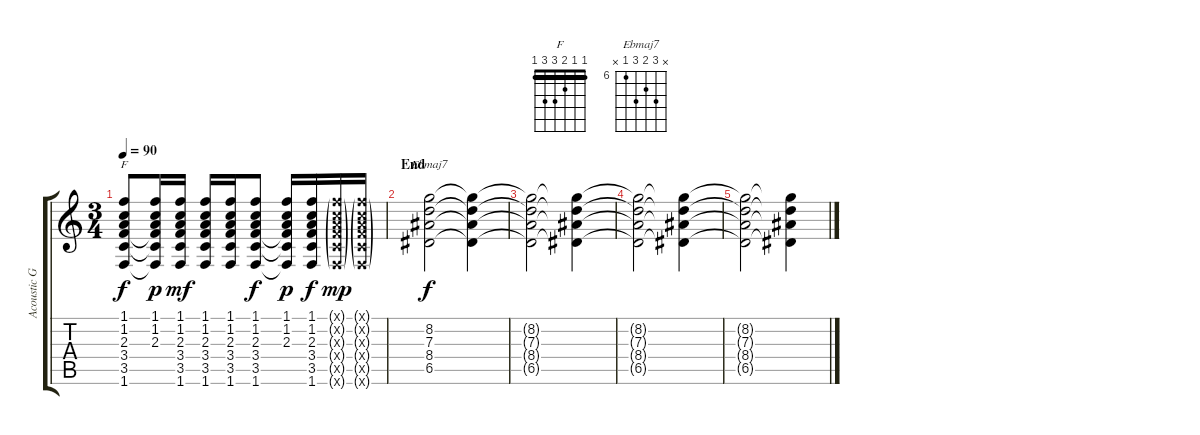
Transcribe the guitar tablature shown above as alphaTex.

\track ("Acoustic Guitar - John Frusciante" "Acoustic G") {instrument acousticguitarsteel}
\staff {score tabs}
\tuning (E4 B3 G3 D3 A2 E2) {hide}
\chord ("F" 1 1 2 3 3 1) {barre 1}
\chord ("Ebmaj7" x 8 7 8 6 x) {firstfret 6}
\ts (3 4)
\tempo 90
\clef g2
\ks c
(1.1 1.2 2.3 3.4 3.5 1.6).8{ch "F" dy f} (1.1 1.2 2.3 3.4{t} 3.5{t} 1.6{t}).16{dy p} (1.1 1.2 2.3 3.4 3.5 1.6).16{dy mf} (1.1 1.2 2.3 3.4 3.5 1.6).16 (1.1 1.2 2.3 3.4 3.5 1.6).16 (1.1 1.2 2.3 3.4 3.5 1.6).8{dy f} (1.1 1.2 2.3 3.4{t} 3.5{t} 1.6{t}).16{dy p} (1.1 1.2 2.3 3.4 3.5 1.6).16{dy f} (1.1{g x} 1.2{g x} 2.3{g x} 3.4{g x} 3.5{g x} 1.6{g x}).16{dy mp} (1.1{g x} 1.2{g x} 2.3{g x} 3.4{g x} 3.5{g x} 1.6{g x}).16 |
\section ("" "End")
(8.2 7.3 8.4 6.5).2{ch "Ebmaj7" dy f} (8.2{t} 7.3{t} 8.4{t} 6.5{t}).4 |
(8.2{t} 7.3{t} 8.4{t} 6.5{t}).2 (8.2{t} 7.3{t} 8.4{t} 6.5{t}).4 |
(8.2{t} 7.3{t} 8.4{t} 6.5{t}).2 (8.2{t} 7.3{t} 8.4{t} 6.5{t}).4 |
(8.2{t} 7.3{t} 8.4{t} 6.5{t}).2 (8.2{t} 7.3{t} 8.4{t} 6.5{t}).4
